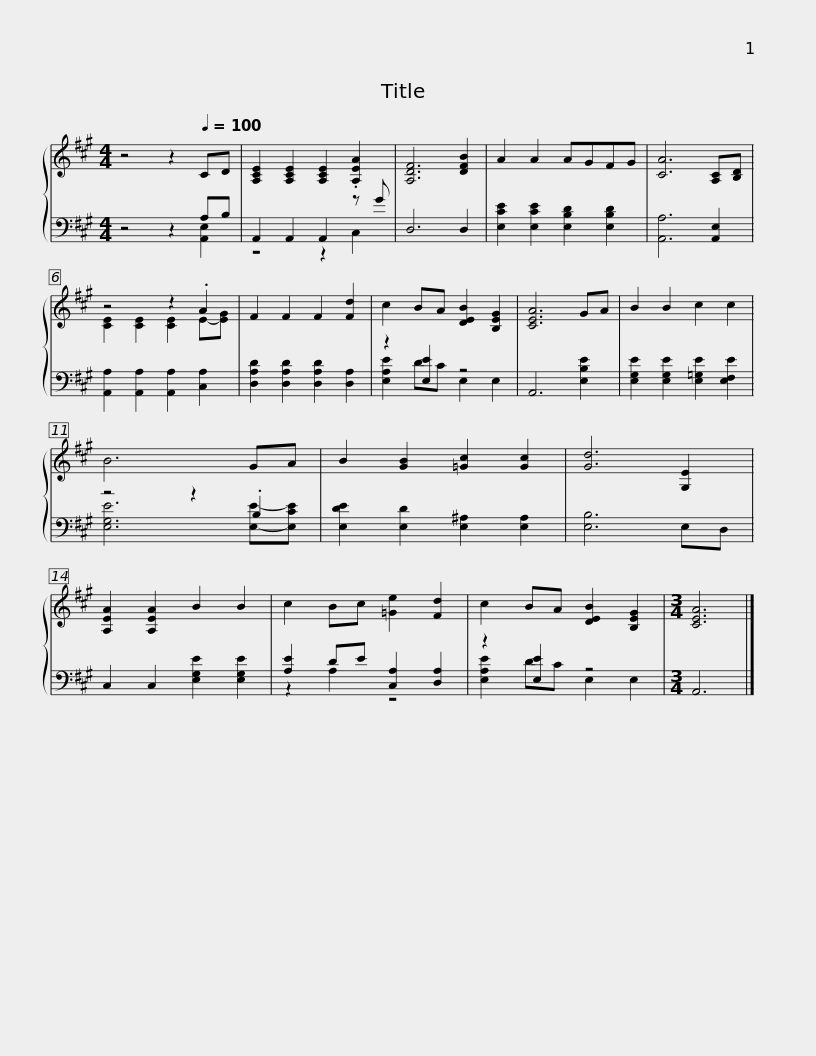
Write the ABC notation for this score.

X:1
%%score { ( 1 4 ) | ( 2 3 ) }
L:1/8
M:4/4
I:linebreak $
K:A
V:1 treble
V:4 treble
V:2 bass
V:3 bass
V:1
 z4 z2[Q:1/4=100] CD | [A,CE]2 [A,CE]2 [A,CE]2 .[A,EA]2 | [A,DF]6 [DFB]2 | A2 A2 AGFG | [CA]6 [A,C][B,D] | %5
 z4 z2 .A2 | F2 F2 F2 [Fd]2 |$ c2 BA [DEB]2 [B,EG]2 | [CEA]6 GA | B2 B2 c2 c2 | %10
 B6 GA | B2 [GB]2 [=Gc]2 [Gc]2 | [Gd]6 [G,E]2 | [A,EA]2 [A,EA]2 B2 B2 |$ c2 Bc [=Ge]2 [Fd]2 | %15
 c2 BA [DEB]2 [B,EG]2 |[M:3/4] [CEA]6 |] %17
V:2
 z4 z2 A,B, | A,,2 A,,2 A,,2 z G | D,6 D,2 | [E,CE]2 [E,CE]2 [E,B,D]2 [E,B,D]2 | [A,,A,]6 [A,,E,]2 | %5
 [A,,A,]2 [A,,A,]2 [A,,A,]2 [C,A,]2 | [D,A,D]2 [D,A,D]2 [D,A,D]2 [D,A,]2 |$ z2 [E,E]2 z4 | A,,6 [E,B,E]2 | [E,G,E]2 [E,G,E]2 [E,=G,E]2 [E,F,E]2 | %10
 z4 z2 .B,2 | [E,DE]2 [E,D]2 [E,^A,]2 [E,A,]2 | [E,B,]6 E,D, | C,2 C,2 [E,G,E]2 [E,G,E]2 |$ [A,E]2 DE [C,A,]2 [D,A,]2 | %15
 z2 [E,E]2 z4 |[M:3/4] A,,6 |] %17
V:3
 z4 z2 [A,,E,]2 | z4 z2 C,2 | x8 | x8 | x8 | %5
 x8 | x8 |$ [E,A,E]2 DC E,2 E,2 | x8 | x8 | %10
 [E,G,E]6 [E,E]-[E,CE] | x8 | x8 | x8 |$ z2 A,2 z4 | %15
 [E,A,E]2 DC E,2 E,2 |[M:3/4] x6 |] %17
V:4
 x8 | x8 | x8 | x8 | x8 | %5
 [CE]2 [CE]2 [CE]2 E-[EG] | x8 |$ x8 | x8 | x8 | %10
 x8 | x8 | x8 | x8 |$ x8 | %15
 x8 |[M:3/4] x6 |] %17
